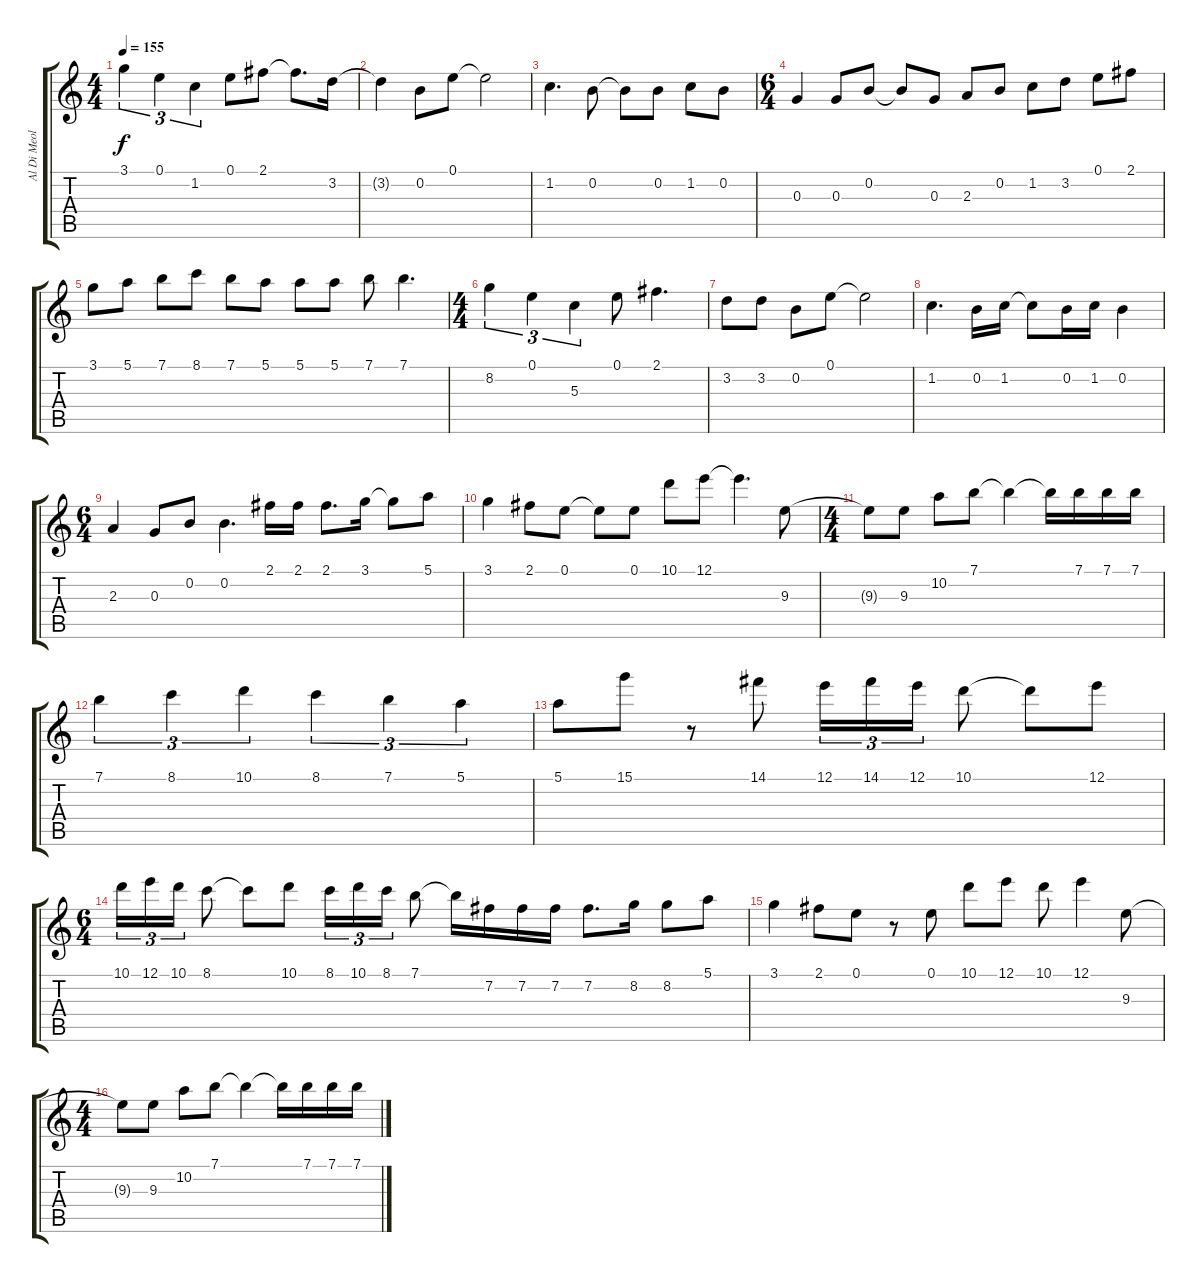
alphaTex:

\track ("Al Di Meola" "Al Di Meol") {instrument acousticguitarnylon}
\staff {score tabs}
\tuning (E4 B3 G3 D3 A2 E2) {hide}
\ts (4 4)
\tempo 155
\clef g2
\ks c
3.1.4{tu (3 2) dy f} 0.1.4{tu (3 2)} 1.2.4{tu (3 2)} 0.1.8 2.1.8 2.1{t}.8{d} 3.2.16 |
3.2{t}.4 0.2.8 0.1.8 0.1{t}.2 |
1.2.4{d} 0.2.8 0.2{t}.8 0.2.8 1.2.8 0.2.8 |
\ts (6 4)
0.3.4 0.3.8 0.2.8 0.2{t}.8 0.3.8 2.3.8 0.2.8 1.2.8 3.2.8 0.1.8 2.1.8 |
3.1.8 5.1.8 7.1.8 8.1.8 7.1.8 5.1.8 5.1.8 5.1.8 7.1.8 7.1.4{d} |
\ts (4 4)
8.2.4{tu (3 2)} 0.1.4{tu (3 2)} 5.3.4{tu (3 2)} 0.1.8 2.1.4{d} |
3.2.8 3.2.8 0.2.8 0.1.8 0.1{t}.2 |
1.2.4{d} 0.2.16 1.2.16 1.2{t}.8 0.2.16 1.2.16 0.2.4 |
\ts (6 4)
2.3.4 0.3.8 0.2.8 0.2.4{d} 2.1.16 2.1.16 2.1.8{d} 3.1.16 3.1{t}.8 5.1.8 |
3.1.4 2.1.8 0.1.8 0.1{t}.8 0.1.8 10.1.8 12.1.8 12.1{t}.4{d} 9.3.8 |
\ts (4 4)
9.3{t}.8 9.3.8 10.2.8 7.1.8 7.1{t}.4 7.1{t}.16 7.1.16 7.1.16 7.1.16 |
7.1.4{tu (3 2)} 8.1.4{tu (3 2)} 10.1.4{tu (3 2)} 8.1.4{tu (3 2)} 7.1.4{tu (3 2)} 5.1.4{tu (3 2)} |
5.1.8 15.1.8 r.8 14.1.8 12.1.16{tu (3 2)} 14.1.16{tu (3 2)} 12.1.16{tu (3 2)} 10.1.8 10.1{t}.8 12.1.8 |
\ts (6 4)
10.1.16{tu (3 2)} 12.1.16{tu (3 2)} 10.1.16{tu (3 2)} 8.1.8 8.1{t}.8 10.1.8 8.1.16{tu (3 2)} 10.1.16{tu (3 2)} 8.1.16{tu (3 2)} 7.1.8 7.1{t}.16 7.2.16 7.2.16 7.2.16 7.2.8{d} 8.2.16 8.2.8 5.1.8 |
3.1.4 2.1.8 0.1.8 r.8 0.1.8 10.1.8 12.1.8 10.1.8 12.1.4 9.3.8 |
\ts (4 4)
9.3{t}.8 9.3.8 10.2.8 7.1.8 7.1{t}.4 7.1{t}.16 7.1.16 7.1.16 7.1.16
